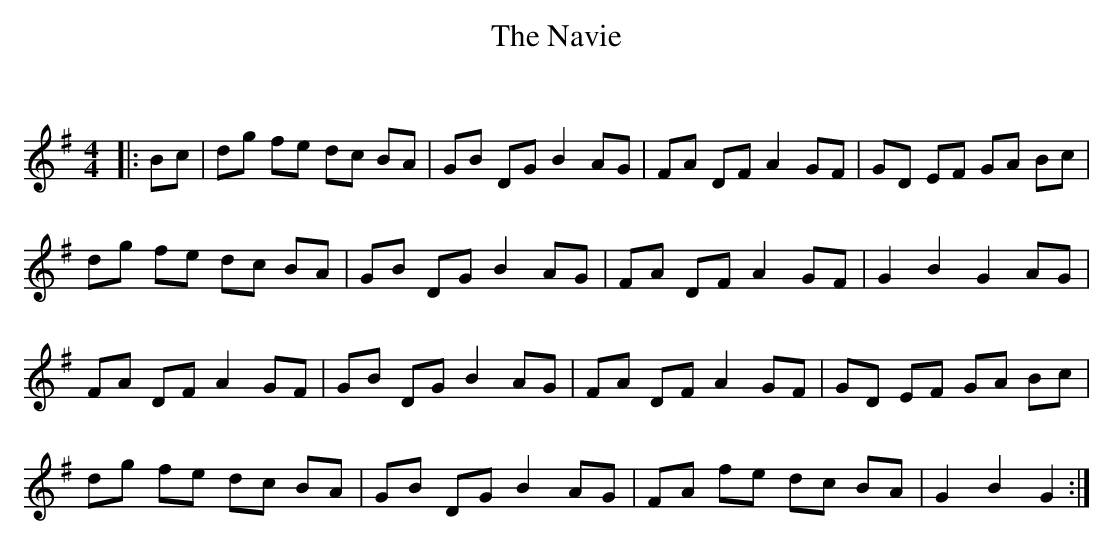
X:1
T: The Navie
C:
Q: 232
K:G
M:4/4
L:1/8
|:Bc|dg fe dc BA|GB DG B2 AG|FA DF A2 GF|GD EF GA Bc|
dg fe dc BA|GB DG B2 AG|FA DF A2 GF|G2 B2 G2 AG|
FA DF A2 GF|GB DG B2 AG|FA DF A2 GF|GD EF GA Bc|
dg fe dc BA|GB DG B2 AG|FA fe dc BA|G2 B2 G2:|
